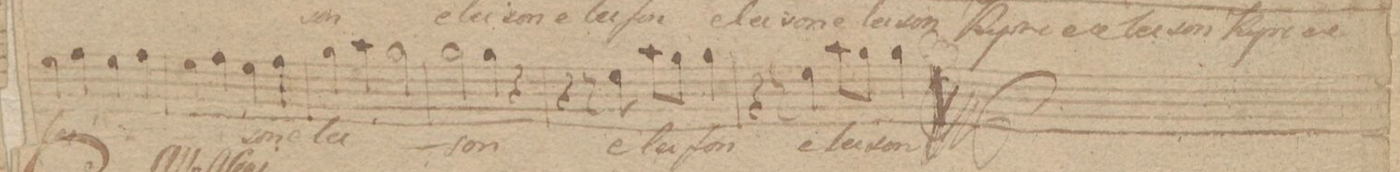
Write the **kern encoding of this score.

**kern	**text	**dynam
*I"Alto	*	*
*clefC3	*	*
*k[f#c#]	*	*
*met(c)	*	*
*M4/4	*	*
4f#\	-lei-	.
4g\	.	.
4f#\	.	.
4g\	.	.
=65	=65	=65
4f#\	.	.
4g\	.	.
4f#\	-son	.
4g\	e-	.
=66	=66	=66
4a\	-lei-	.
4b\	.	.
2a\	.	.
=67	=67	=67
2a\	.	.
4a\	-son	.
4r	.	.
=68	=68	=68
4r	.	.
8r	.	.
8f#\	e-	.
8b\L	-lei-	.
8a\J	.	.
4a\	-son	.
=69	=69	=69
4r	.	.
8r	.	.
8f#\	e-	.
8b\L	-lei-	.
8a\J	.	.
4a\	-son	.
==	==	==
*-	*-	*-
